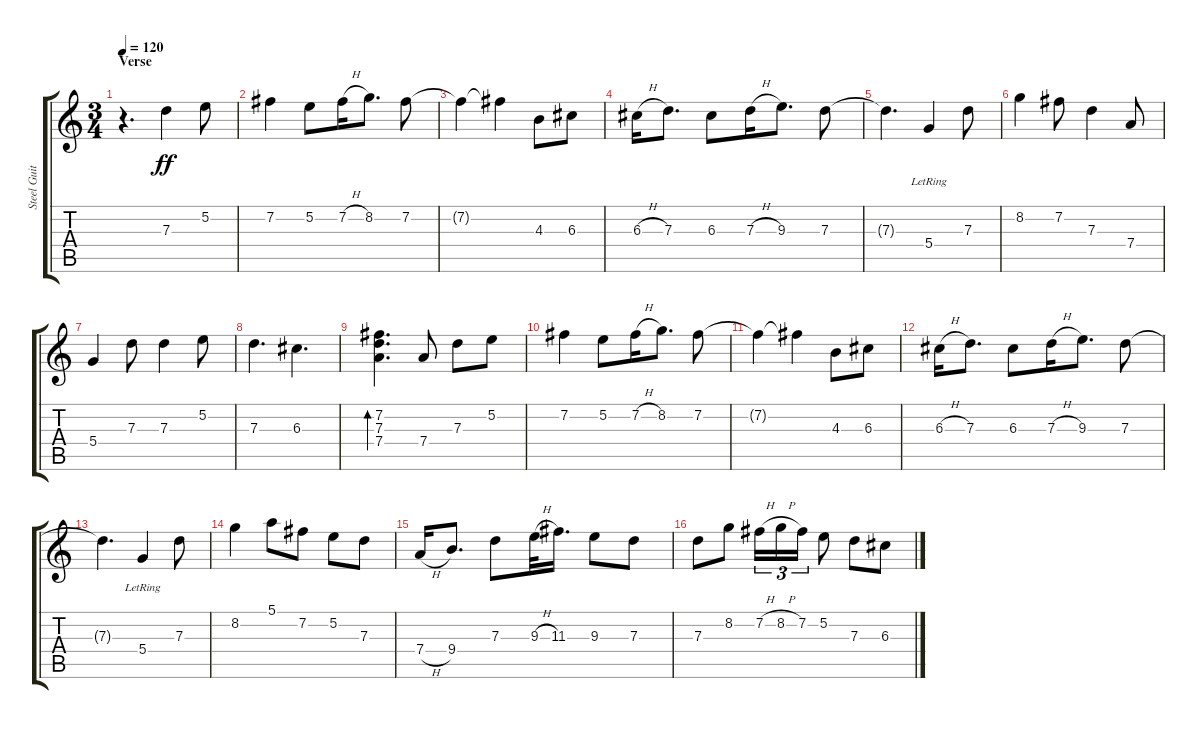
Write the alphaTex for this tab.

\track ("Steel Guitar" "Steel Guit") {instrument acousticguitarsteel}
\staff {score tabs}
\tuning (E4 B3 G3 D3 A2 E2) {hide}
\ts (3 4)
\section ("" "Verse")
\tempo 120
\clef g2
\ks c
r.4{d dy ff instrument acousticguitarsteel} 7.3.4 5.2.8 |
7.2.4 5.2.8 7.2{h}.16 8.2.8{d} 7.2.8 |
7.2{t}.4 7.2{t}.4 4.3.8 6.3.8 |
6.3{h}.16 7.3.8{d} 6.3.8 7.3{h}.16 9.3.8{d} 7.3.8 |
7.3{t}.4{d} 5.4{lr}.4 7.3.8 |
8.2.4 7.2.8 7.3.4 7.4.8 |
5.4.4 7.3.8 7.3.4 5.2.8 |
7.3.4{d} 6.3.4{d} |
(7.2 7.3 7.4).4{d bd 120} 7.4.8 7.3.8 5.2.8 |
7.2.4 5.2.8 7.2{h}.16 8.2.8{d} 7.2.8 |
7.2{t}.4 7.2{t}.4 4.3.8 6.3.8 |
6.3{h}.16 7.3.8{d} 6.3.8 7.3{h}.16 9.3.8{d} 7.3.8 |
7.3{t}.4{d} 5.4{lr}.4 7.3.8 |
8.2.4 5.1.8 7.2.8 5.2.8 7.3.8 |
7.4{h}.16 9.4.8{d} 7.3.8 9.3{h}.32 11.3.16{d} 9.3.8 7.3.8 |
7.3.8 8.2.8 7.2{h}.16{tu (3 2)} 8.2{h}.16{tu (3 2)} 7.2.16{tu (3 2)} 5.2.8 7.3.8 6.3.8
